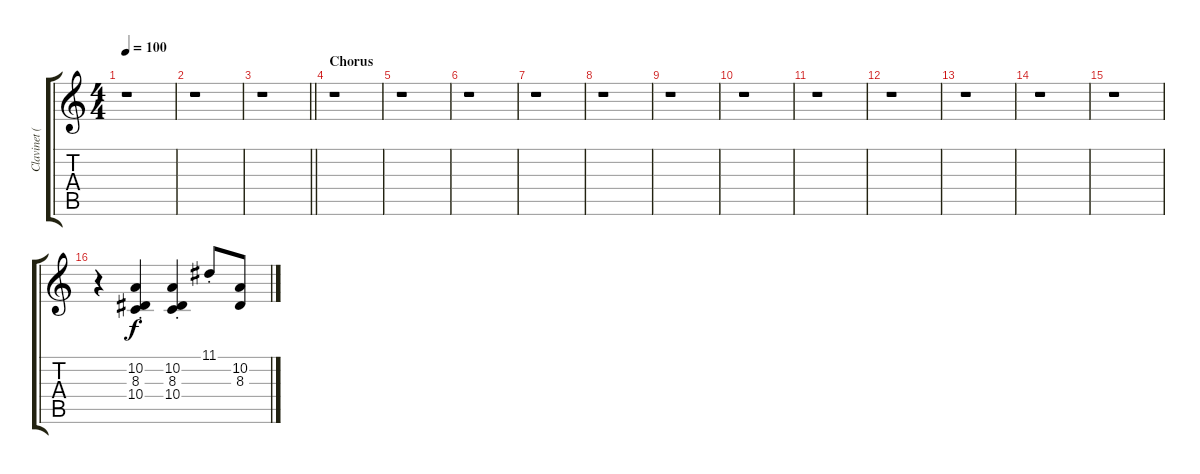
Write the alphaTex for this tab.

\track ("Clavinet (Preston)" "Clavinet (") {instrument clavinet}
\staff {score tabs}
\tuning (E4 B3 G3 D3 A2 E2) {hide}
\ts (4 4)
\tempo 100
\clef g2
\ks c
r.1{dy f} |
r.1 |
\barLineRight lightlight
r.1 |
\section ("" "Chorus")
r.1 |
r.1 |
r.1 |
r.1 |
r.1 |
r.1 |
r.1 |
r.1 |
r.1 |
r.1 |
r.1 |
r.1 |
r.4 (10.2{st} 8.3{st} 10.4{st}).4 (10.2{st} 8.3{st} 10.4{st}).4 11.1{st}.8 (10.2 8.3).8
